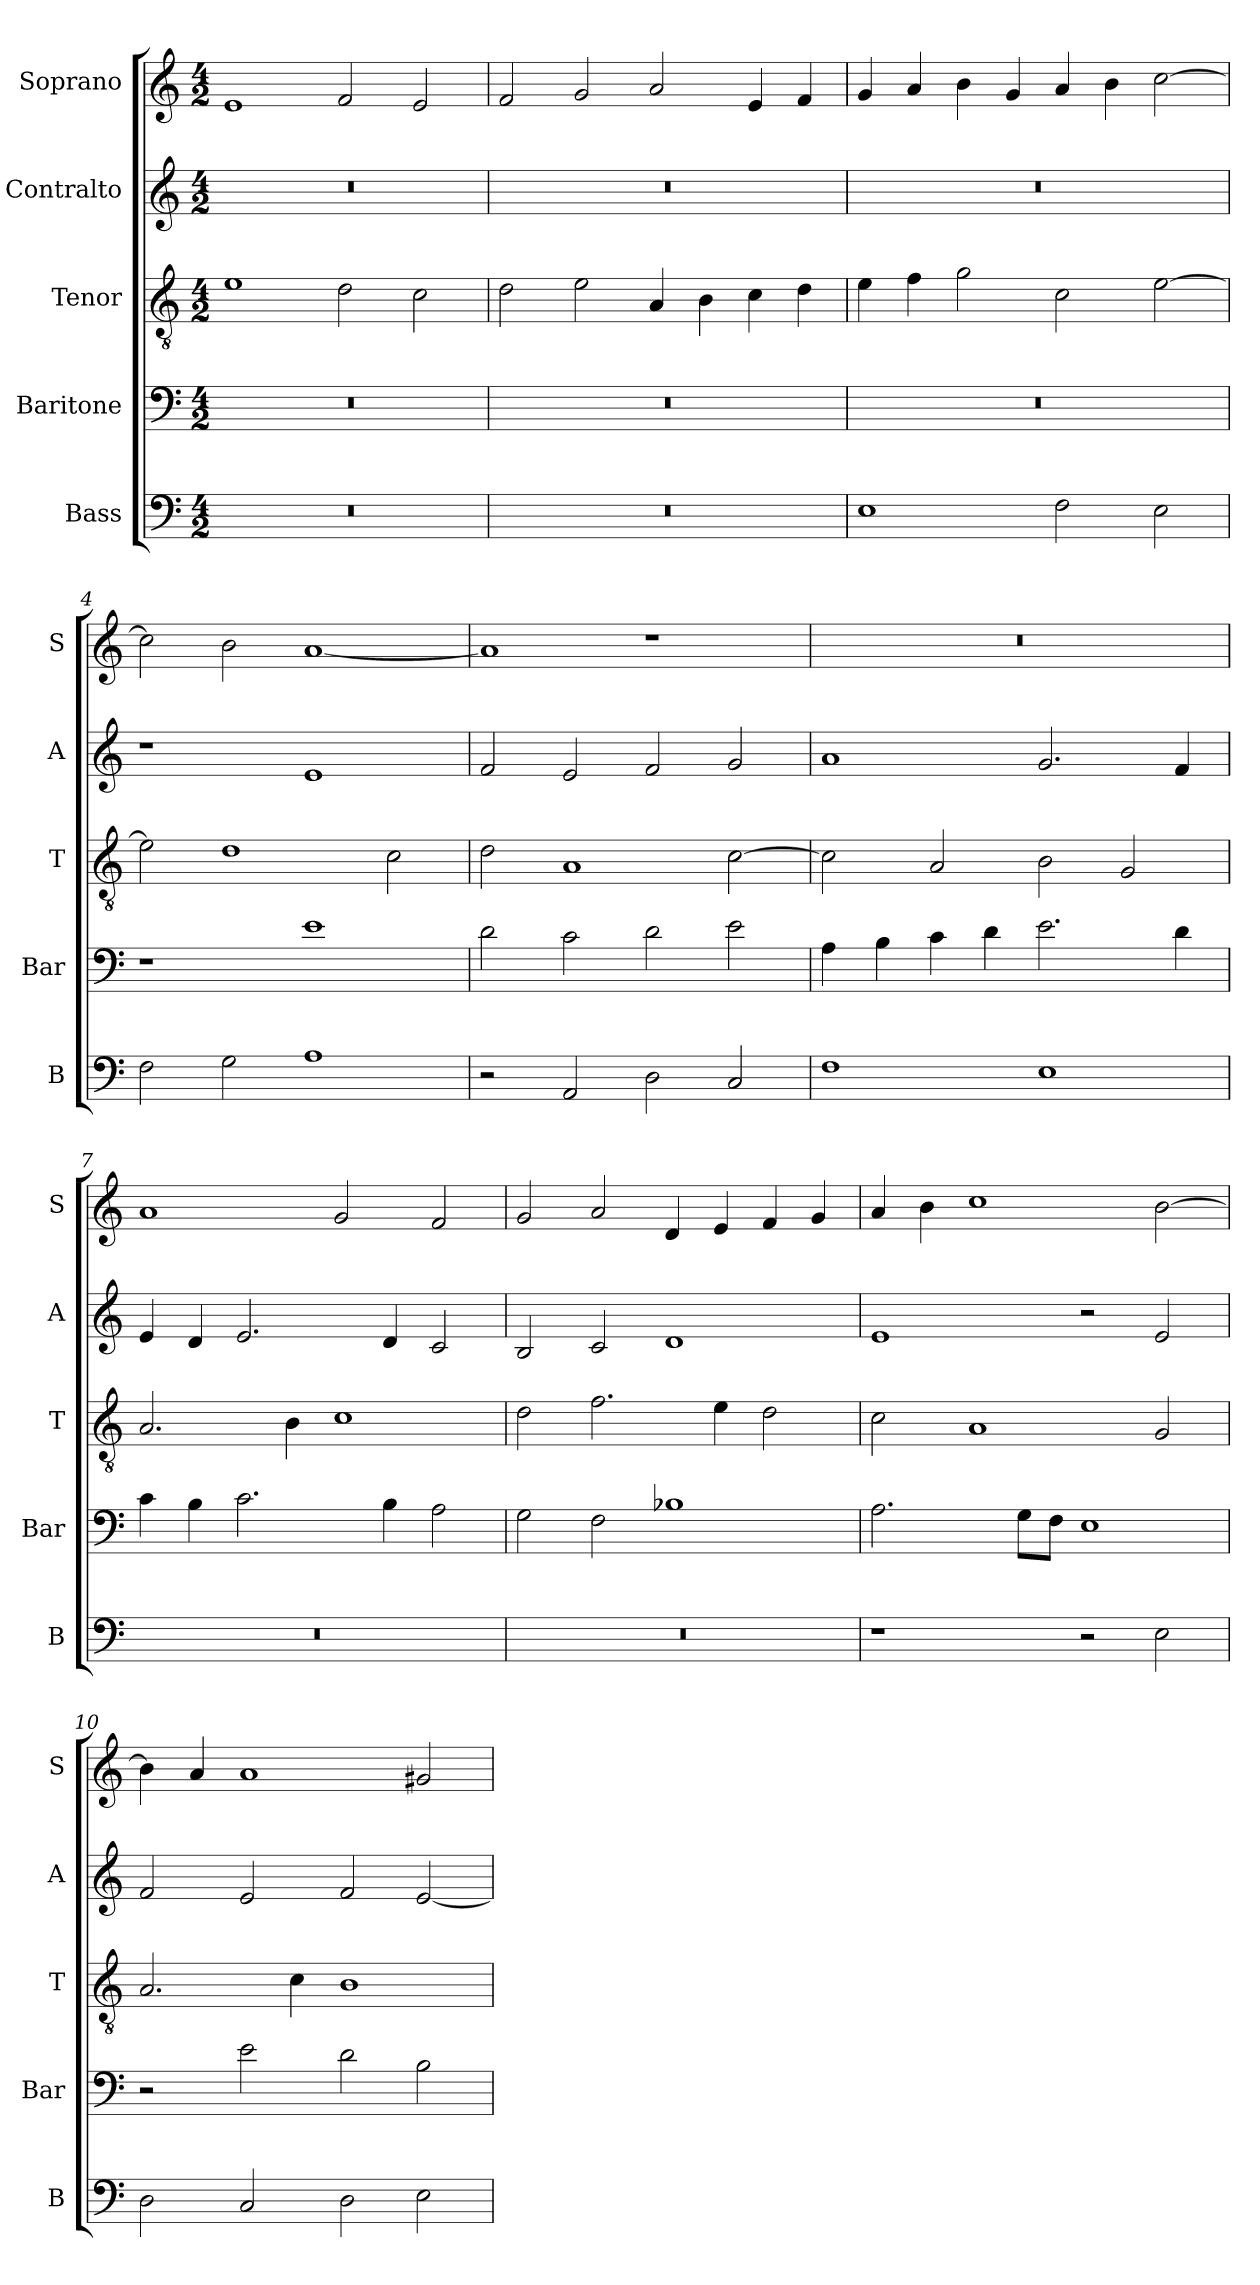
**kern	**kern	**kern	**kern	**kern
*part5	*part4	*part3	*part2	*part1
*staff5	*staff4	*staff3	*staff2	*staff1
*I"Bass	*I"Baritone	*I"Tenor	*I"Contralto	*I"Soprano
*I'B	*I'Bar	*I'T	*I'A	*I'S
*clefF4	*clefF4	*clefGv2	*clefG2	*clefG2
*k[]	*k[]	*k[]	*k[]	*k[]
*A:aeo	*A:aeo	*A:aeo	*A:aeo	*A:aeo
*M4/2	*M4/2	*M4/2	*M4/2	*M4/2
=1	=1	=1	=1	=1
0r	0r	1e	0r	1e
.	.	2d	.	2f
.	.	2c	.	2e
=2	=2	=2	=2	=2
0r	0r	2d	0r	2f
.	.	2e	.	2g
.	.	4A	.	2a
.	.	4B	.	.
.	.	4c	.	4e
.	.	4d	.	4f
=3	=3	=3	=3	=3
1E	0r	4e	0r	4g
.	.	4f	.	4a
.	.	2g	.	4b
.	.	.	.	4g
2F	.	2c	.	4a
.	.	.	.	4b
2E	.	[2e	.	[2cc
=4	=4	=4	=4	=4
2F	1r	2e]	1r	2cc]
2G	.	1d	.	2b
1A	1e	.	1e	[1a
.	.	2c	.	.
=5	=5	=5	=5	=5
2r	2d	2d	2f	1a]
2AA	2c	1A	2e	.
2D	2d	.	2f	1r
2C	2e	[2c	2g	.
=6	=6	=6	=6	=6
1F	4A	2c]	1a	0r
.	4B	.	.	.
.	4c	2A	.	.
.	4d	.	.	.
1E	2.e	2B	2.g	.
.	.	2G	.	.
.	4d	.	4f	.
=7	=7	=7	=7	=7
0r	4c	2.A	4e	1a
.	4B	.	4d	.
.	2.c	.	2.e	.
.	.	4B	.	.
.	.	1c	.	2g
.	4B	.	4d	.
.	2A	.	2c	2f
=8	=8	=8	=8	=8
0r	2G	2d	2B	2g
.	2F	2.f	2c	2a
.	1B-X	.	1d	4d
.	.	4e	.	4e
.	.	2d	.	4f
.	.	.	.	4g
=9	=9	=9	=9	=9
1r	2.A	2c	1e	4a
.	.	.	.	4b
.	.	1A	.	1cc
.	8G\L	.	.	.
.	8F\J	.	.	.
2r	1E	.	2r	.
2E	.	2G	2e	[2b
=10	=10	=10	=10	=10
2D	2r	2.A	2f	4b]
.	.	.	.	4a
2C	2e	.	2e	1a
.	.	4c	.	.
2D	2d	1B	2f	.
2E	2B	.	[2e	2g#X
=	=	=	=	=
*-	*-	*-	*-	*-
